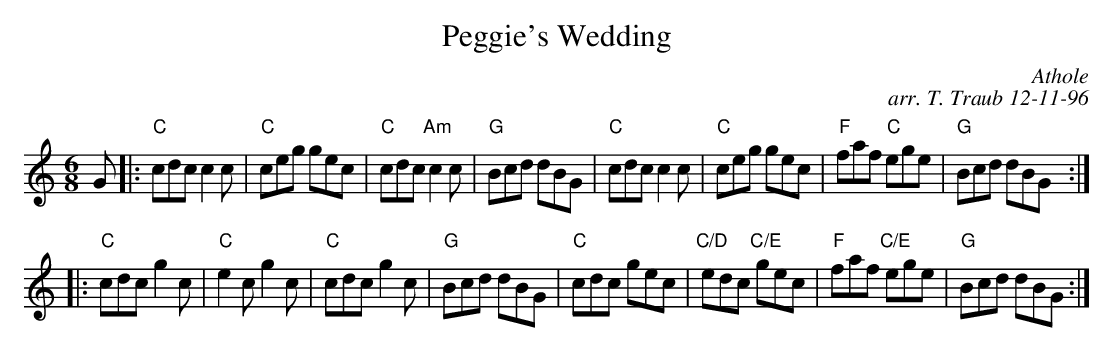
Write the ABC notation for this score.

X:1
T: Peggie's Wedding
C: Athole
C: arr. T. Traub 12-11-96
M: 6/8
K: C
L: 1/8
G |: "C" cdc c2 c|"C"ceg gec|"C"cdc "Am"c2 c|"G"Bcd dBG|"C"cdc c2 c|"C"ceg gec|"F"faf "C"ege|"G"Bcd dBG :|
|: "C"cdc g2 c|"C"e2 c g2 c|"C"cdc g2 c|"G"Bcd dBG|"C"cdc gec |"C/D"edc "C/E"gec|"F"faf "C/E"ege|"G"Bcd dBG :|
